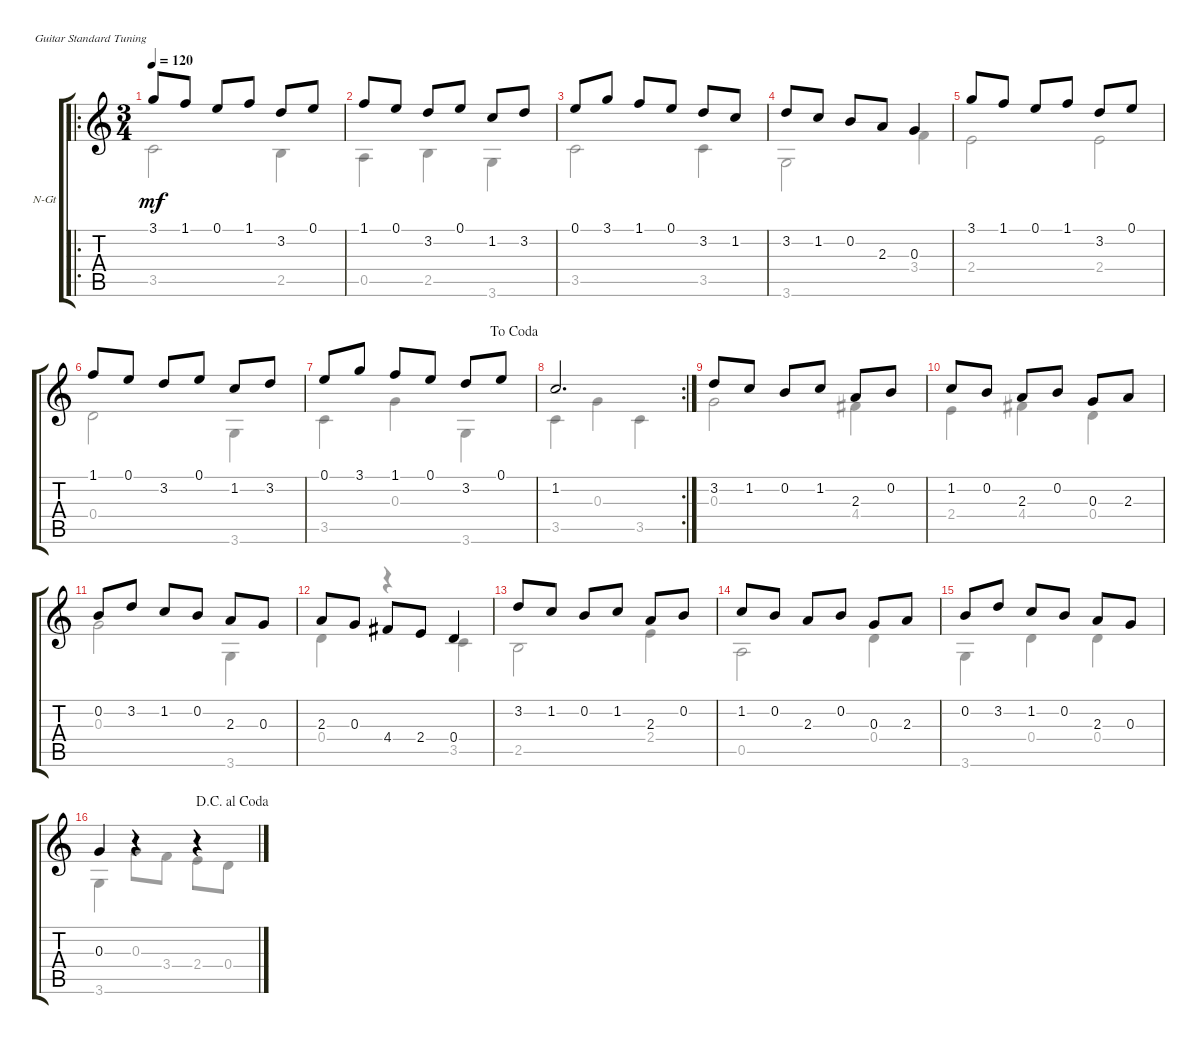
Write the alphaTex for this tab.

\defaultSystemsLayout 4
\bracketExtendMode groupsimilarinstruments
\firstSystemTrackNameOrientation horizontal
\otherSystemsTrackNameOrientation horizontal
\track ("Nylon Guitar" "N-Gt") {instrument acousticguitarnylon}
\staff {score tabs}
\tuning (E4 B3 G3 D3 A2 E2)
\voice
\ro
\ts (3 4)
\tempo 120
\clef g2
\ks c
3.1.8{dy mf instrument acousticguitarnylon} 1.1.8 0.1.8 1.1.8 3.2.8 0.1.8 |
1.1.8 0.1.8 3.2.8 0.1.8 1.2.8 3.2.8 |
0.1.8 3.1.8 1.1.8 0.1.8 3.2.8 1.2.8 |
3.2.8 1.2.8 0.2.8 2.3.8 0.3.4 |
3.1.8 1.1.8 0.1.8 1.1.8 3.2.8 0.1.8 |
1.1.8 0.1.8 3.2.8 0.1.8 1.2.8 3.2.8 |
\jump dacoda
0.1.8 3.1.8 1.1.8 0.1.8 3.2.8 0.1.8 |
\rc 2
1.2.2{d} |
3.2.8 1.2.8 0.2.8 1.2.8 2.3.8 0.2.8 |
1.2.8 0.2.8 2.3.8 0.2.8 0.3.8 2.3.8 |
0.2.8 3.2.8 1.2.8 0.2.8 2.3.8 0.3.8 |
2.3.8 0.3.8 4.4.8 2.4.8 0.4.4 |
3.2.8 1.2.8 0.2.8 1.2.8 2.3.8 0.2.8 |
1.2.8 0.2.8 2.3.8 0.2.8 0.3.8 2.3.8 |
0.2.8 3.2.8 1.2.8 0.2.8 2.3.8 0.3.8 |
\jump dacapoalcoda
0.3.4 r.4 r.4
\voice
\clef g2
\ottava regular
\simile none
\ks c
3.5.2{dy mf} 2.5.4 |
0.5.4 2.5.4 3.6.4 |
3.5.2 3.5.4 |
3.6.2 3.4.4 |
2.4.2 2.4.2 |
0.4.2 3.6.4 |
3.5.4 0.3.4 3.6.4 |
3.5.4 0.3.4 3.5.4 |
0.3.2 4.4.4 |
2.4.4 4.4.4 0.4.4 |
0.3.2 3.6.4 |
0.4.4 r.4 3.5.4 |
2.5.2 2.4.4 |
0.5.2 0.4.4 |
3.6.4 0.4.4 0.4.4 |
3.6.4 0.3.8 3.4.8 2.4.8 0.4.8
